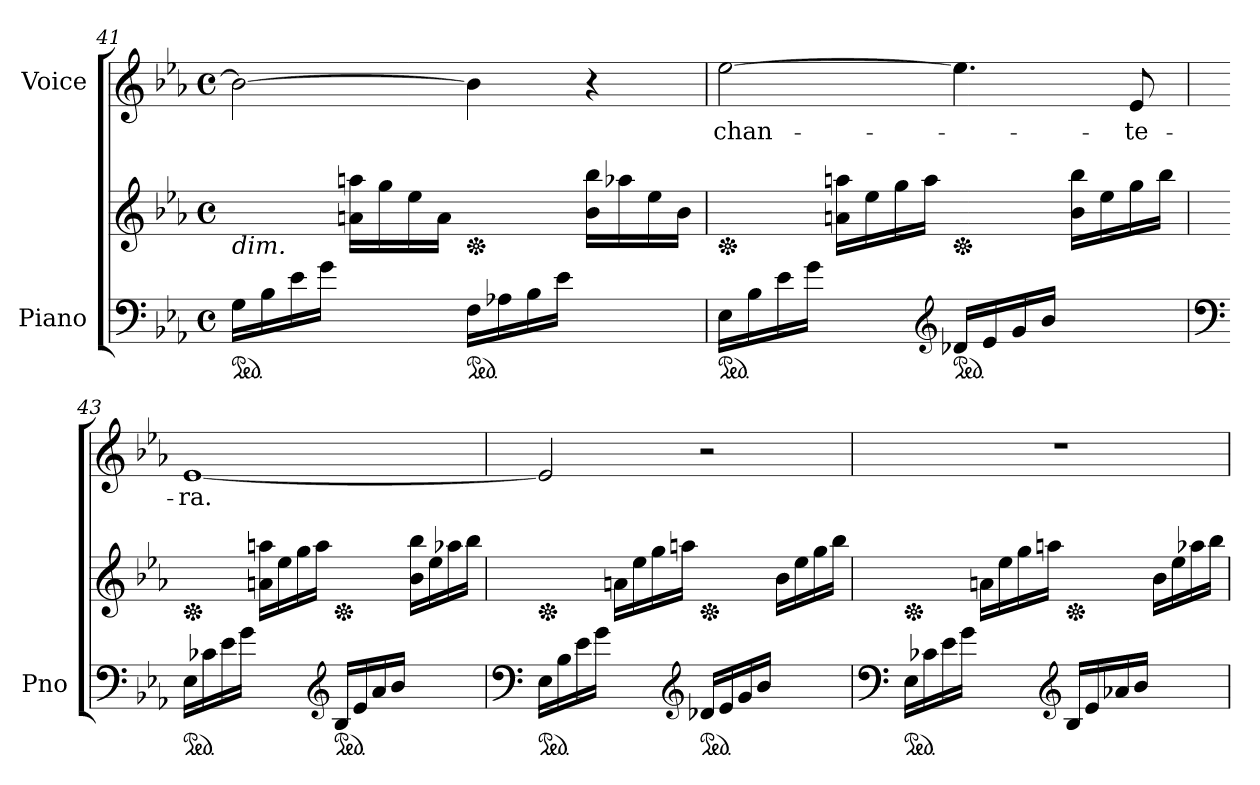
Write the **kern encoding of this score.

**kern	**kern	**dynam	**kern	**text	**dynam
*part2	*part2	*part2	*part1	*part1	*part1
*staff3	*staff2	*staff2/3	*staff1	*staff1	*staff1
*I"Piano	*	*	*I"Voice	*	*
*I'Pno	*	*	*	*	*
*clefF4	*clefG2	*	*clefG2	*	*
*k[b-e-a-]	*k[b-e-a-]	*	*k[b-e-a-]	*	*
*M4/4	*M4/4	*	*M4/4	*	*
*met(c)	*met(c)	*	*met(c)	*	*
*ped	*	*	*	*	*
=41	=41	=41	=41	=41	=41
*	*^	*	*	*	*
!	!LO:TX:b:i:t=dim.	!	!	!	!	!
16G\LL	1ryy	4ryy	.	2b-\_	.	.
16B-\	.	.	.	.	.	.
16e-\	.	.	.	.	.	.
16g\JJ	.	.	.	.	.	.
4ryy	.	16an\ 16aan\LL	.	.	.	.
.	.	16gg\	.	.	.	.
.	.	16ee-\	.	.	.	.
.	.	16a\JJ	.	.	.	.
*ped	*	*	*	*	*	*
*	*Xped	*	*	*	*	*
16F\LL	.	4ryy	.	4b-\]	.	.
16A-X\	.	.	.	.	.	.
16B-\	.	.	.	.	.	.
16e-\JJ	.	.	.	.	.	.
4ryy	.	16b-\ 16bb-\LL	.	4r	.	.
.	.	16aa-X\	.	.	.	.
.	.	16ee-\	.	.	.	.
.	.	16b-\JJ	.	.	.	.
=42	=42	=42	=42	=42	=42	=42
*ped	*	*	*	*	*	*
*	*Xped	*	*	*	*	*
!	!	!	!LO:DY:b	!	!	!
!	!	!	!LO:DY:n=1:b	!	!	!LO:DY:a
!	!	!	!	!	!	!LO:DY:n=1:a
16E-\LL	1ryy	4ryy	other-dynamics pp	[2ee-\	chan-	pp other-dynamics
16B-\	.	.	.	.	.	.
16e-\	.	.	.	.	.	.
16g\JJ	.	.	.	.	.	.
4ryy	.	16an\ 16aan\LL	.	.	.	.
.	.	16ee-\	.	.	.	.
.	.	16gg\	.	.	.	.
.	.	16aa\JJ	.	.	.	.
*clefG2	*	*	*	*	*	*
*ped	*	*	*	*	*	*
*	*Xped	*	*	*	*	*
16d-X/LL	.	4ryy	.	4.ee-\]	.	.
16e-/	.	.	.	.	.	.
16g/	.	.	.	.	.	.
16b-/JJ	.	.	.	.	.	.
4ryy	.	16b-\ 16bb-\LL	.	.	.	.
.	.	16ee-\	.	.	.	.
.	.	16gg\	.	8e-/	-te-	.
.	.	16bb-\JJ	.	.	.	.
=43	=43	=43	=43	=43	=43	=43
*clefF4	*	*	*	*	*	*
*ped	*	*	*	*	*	*
*	*Xped	*	*	*	*	*
16E-\LL	1ryy	4ryy	.	[1e-	-ra.	.
16c-X\	.	.	.	.	.	.
16e-\	.	.	.	.	.	.
16g\JJ	.	.	.	.	.	.
4ryy	.	16an\ 16aan\LL	.	.	.	.
.	.	16ee-\	.	.	.	.
.	.	16gg\	.	.	.	.
.	.	16aa\JJ	.	.	.	.
*clefG2	*	*	*	*	*	*
*ped	*	*	*	*	*	*
*	*Xped	*	*	*	*	*
16B-/LL	.	4ryy	.	.	.	.
16e-/	.	.	.	.	.	.
16a-/	.	.	.	.	.	.
16b-/JJ	.	.	.	.	.	.
4ryy	.	16b-\ 16bb-\LL	.	.	.	.
.	.	16ee-\	.	.	.	.
.	.	16aa-X\	.	.	.	.
.	.	16bb-\JJ	.	.	.	.
=44	=44	=44	=44	=44	=44	=44
*clefF4	*	*	*	*	*	*
*ped	*	*	*	*	*	*
*	*Xped	*	*	*	*	*
16E-\LL	1ryy	4ryy	.	2e-/]	.	.
16B-\	.	.	.	.	.	.
16e-\	.	.	.	.	.	.
16g\JJ	.	.	.	.	.	.
4ryy	.	16an\LL	.	.	.	.
.	.	16ee-\	.	.	.	.
.	.	16gg\	.	.	.	.
.	.	16aan\JJ	.	.	.	.
*clefG2	*	*	*	*	*	*
*ped	*	*	*	*	*	*
*	*Xped	*	*	*	*	*
16d-X/LL	.	4ryy	.	2r	.	.
16e-/	.	.	.	.	.	.
16g/	.	.	.	.	.	.
16b-/JJ	.	.	.	.	.	.
4ryy	.	16b-\LL	.	.	.	.
.	.	16ee-\	.	.	.	.
.	.	16gg\	.	.	.	.
.	.	16bb-\JJ	.	.	.	.
=45	=45	=45	=45	=45	=45	=45
*clefF4	*	*	*	*	*	*
*ped	*	*	*	*	*	*
*	*Xped	*	*	*	*	*
16E-\LL	1ryy	4ryy	.	1r	.	.
16c-X\	.	.	.	.	.	.
16e-\	.	.	.	.	.	.
16g\JJ	.	.	.	.	.	.
4ryy	.	16an\LL	.	.	.	.
.	.	16ee-\	.	.	.	.
.	.	16gg\	.	.	.	.
.	.	16aan\JJ	.	.	.	.
*clefG2	*	*	*	*	*	*
*	*Xped	*	*	*	*	*
16B-/LL	.	4ryy	.	.	.	.
16e-/	.	.	.	.	.	.
16a-X/	.	.	.	.	.	.
16b-/JJ	.	.	.	.	.	.
4ryy	.	16b-\LL	.	.	.	.
.	.	16ee-\	.	.	.	.
.	.	16aa-X\	.	.	.	.
.	.	16bb-\JJ	.	.	.	.
*	*v	*v	*	*	*	*
=	=	=	=	=	=
*-	*-	*-	*-	*-	*-
